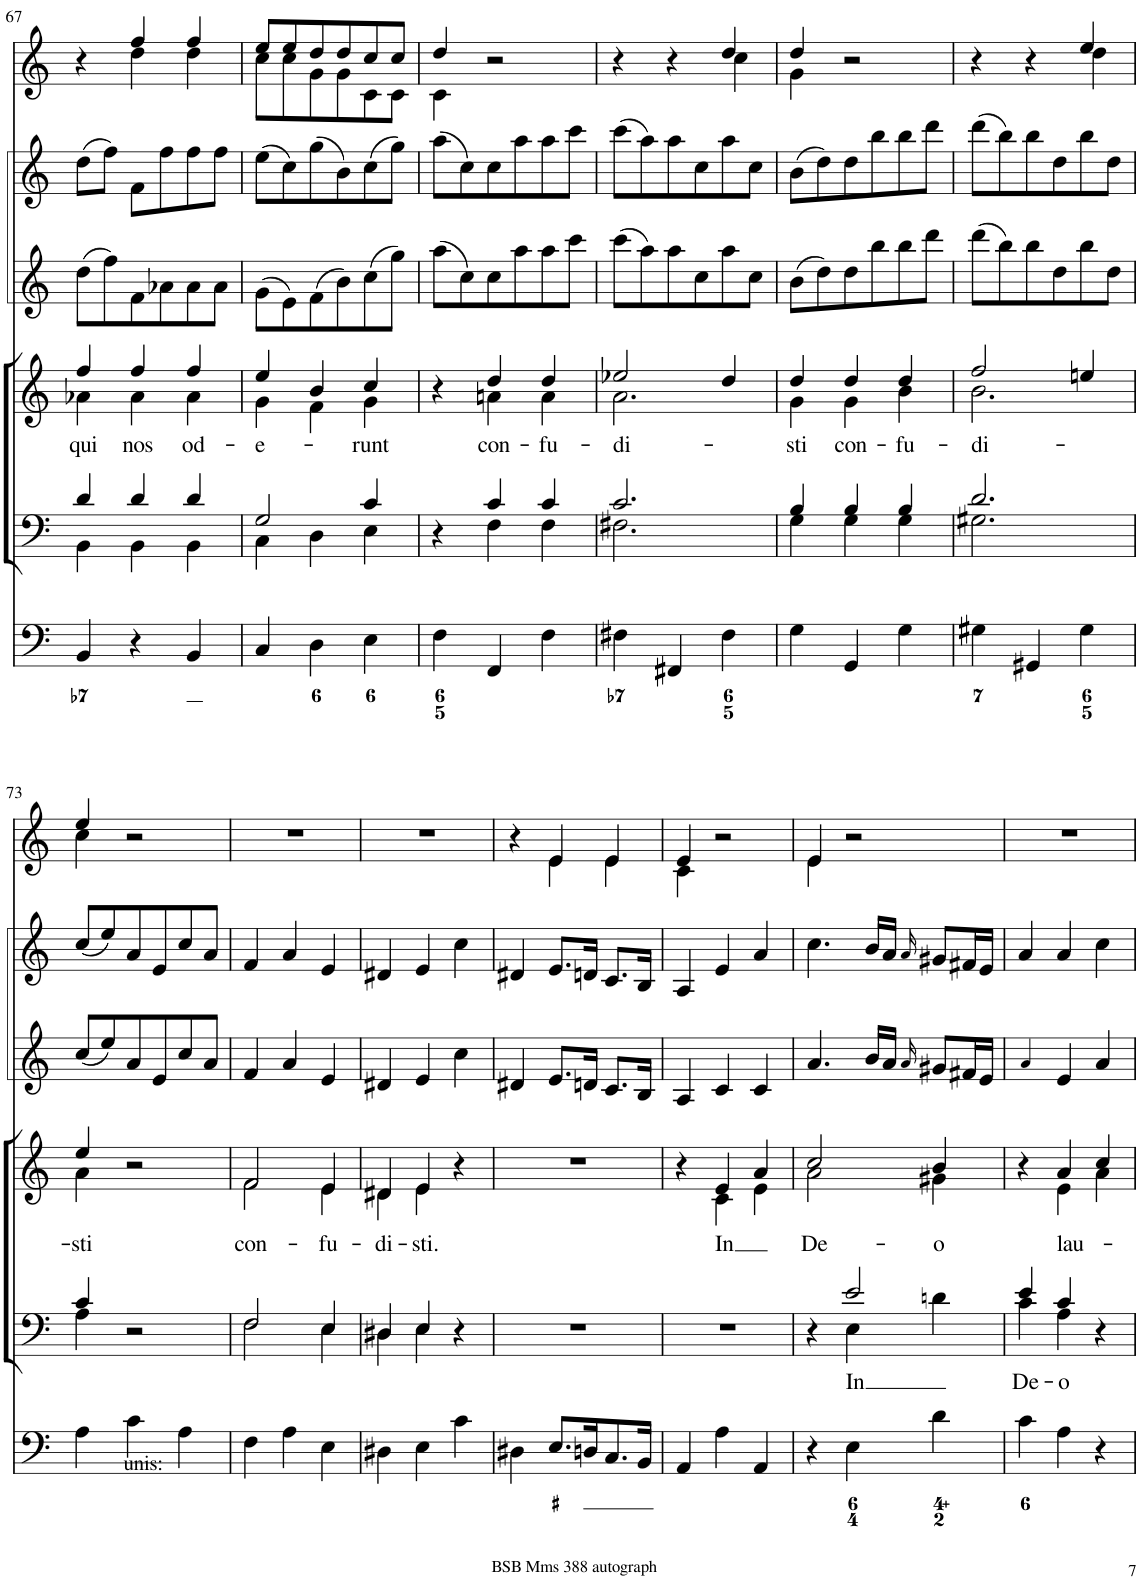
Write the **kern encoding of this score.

**kern	**kern	**text	**kern	**text	**kern	**kern	**kern
*part6	*part5	*part5	*part4	*part4	*part3	*part2	*part1
*staff6	*staff5	*staff5	*staff4	*staff4	*staff3	*staff2	*staff1
*I"Organ	*I"Voice	*	*I"Voice	*	*I"Violin	*I"Violini	*I"Clarini in C
*	*	*	*	*	*I'Vln	*I'Vln	*
!!LO:PB:g=z
*clefF4	*clefF4	*	*clefG2	*	*clefG2	*clefG2	*clefG2
*k[]	*k[]	*	*k[]	*	*k[]	*k[]	*k[]
*M3/4	*M3/4	*	*M3/4	*	*M3/4	*M3/4	*M3/4
=67	=67	=67	=67	=67	=67	=67	=67
*	*^	*	*	*	*	*	*
!	!	!	!	!	!LO:LY:b	!	!	!
*	*	*	*	*^	*	*	*	*^
4BB/	4d/	4BB\	.	4ff/	4a-X\	qui	(8dd\L	(8dd\L	4r	4ryy
.	.	.	.	.	.	.	8ff\)	8ff\J)	.	.
!	!	!	!	!	!	!LO:LY:b	!	!	!	!
4r	4d/	4BB\	.	4ff/	4a-\	nos	8f\	8f\L	4ff/	4dd\
.	.	.	.	.	.	.	8a-X\	8ff\	.	.
!	!	!	!	!	!	!LO:LY:b	!	!	!	!
4BB/	4d/	4BB\	.	4ff/	4a-\	od-	8a-\	8ff\	4ff/	4dd\
.	.	.	.	.	.	.	8a-\J	8ff\J	.	.
=68	=68	=68	=68	=68	=68	=68	=68	=68	=68	=68
!	!	!	!	!	!	!LO:LY:b	!	!	!	!
4C/	2G/	4C\	.	4ee/	4g\	-e-	(8g\L	(8ee\L	8ee/L	8cc\L
.	.	.	.	.	.	.	8e\)	8cc\)	8ee/	8cc\
4D\	.	4D\	.	4b/	4f\	.	(8f\	(8gg\	8dd/	8g\
.	.	.	.	.	.	.	8b\)	8b\)	8dd/	8g\
!	!	!	!	!	!	!LO:LY:b	!	!	!	!
4E\	4c/	4E\	.	4cc/	4g\	-runt	(8cc\	(8cc\	8cc/	8c\
.	.	.	.	.	.	.	8gg\J)	8gg\J)	8cc/J	8c\J
=69	=69	=69	=69	=69	=69	=69	=69	=69	=69	=69
4F\	4r	4ryy	.	4r	4ryy	.	(8aa\L	(8aa\L	4dd/	4c\
.	.	.	.	.	.	.	8cc\)	8cc\)	.	.
!	!	!	!	!	!	!LO:LY:b	!	!	!	!
4FF/	4c/	4F\	.	4dd/	4an\	con-	8cc\	8cc\	2r	2ryy
.	.	.	.	.	.	.	8aa\	8aa\	.	.
!	!	!	!	!	!	!LO:LY:b	!	!	!	!
4F\	4c/	4F\	.	4dd/	4a\	-fu-	8aa\	8aa\	.	.
.	.	.	.	.	.	.	8ccc\J	8ccc\J	.	.
=70	=70	=70	=70	=70	=70	=70	=70	=70	=70	=70
!	!	!	!	!	!	!LO:LY:b	!	!	!	!
4F#X\	2.c/	2.F#X\	.	2ee-X/	2.a\	-di-	(8ccc\L	(8ccc\L	4r	2ryy
.	.	.	.	.	.	.	8aa\)	8aa\)	.	.
4FF#X/	.	.	.	.	.	.	8aa\	8aa\	4r	.
.	.	.	.	.	.	.	8cc\	8cc\	.	.
4F#\	.	.	.	4dd/	.	.	8aa\	8aa\	4dd/	4cc\
.	.	.	.	.	.	.	8cc\J	8cc\J	.	.
=71	=71	=71	=71	=71	=71	=71	=71	=71	=71	=71
!	!	!	!	!	!	!LO:LY:b	!	!	!	!
4G\	4B/	4G\	.	4dd/	4g\	-sti	(8b\L	(8b\L	4dd/	4g\
.	.	.	.	.	.	.	8dd\)	8dd\)	.	.
!	!	!	!	!	!	!LO:LY:b	!	!	!	!
4GG/	4B/	4G\	.	4dd/	4g\	con-	8dd\	8dd\	2r	2ryy
.	.	.	.	.	.	.	8bb\	8bb\	.	.
!	!	!	!	!	!	!LO:LY:b	!	!	!	!
4G\	4B/	4G\	.	4dd/	4b\	-fu-	8bb\	8bb\	.	.
.	.	.	.	.	.	.	8ddd\J	8ddd\J	.	.
=72	=72	=72	=72	=72	=72	=72	=72	=72	=72	=72
!	!	!	!	!	!	!LO:LY:b	!	!	!	!
4G#X\	2.d/	2.G#X\	.	2ff/	2.b\	-di-	(8ddd\L	(8ddd\L	4r	2ryy
.	.	.	.	.	.	.	8bb\)	8bb\)	.	.
4GG#X/	.	.	.	.	.	.	8bb\	8bb\	4r	.
.	.	.	.	.	.	.	8dd\	8dd\	.	.
4G#\	.	.	.	4een/	.	.	8bb\	8bb\	4ee/	4dd\
.	.	.	.	.	.	.	8dd\J	8dd\J	.	.
!!LO:LB:g=z	!!
=73	=73	=73	=73	=73	=73	=73	=73	=73	=73	=73
!	!	!	!	!	!	!LO:LY:b	!	!	!	!
4A\	4c/	4A\	.	4ee/	4a\	-sti	(8cc/L	(8cc/L	4ee/	4cc\
.	.	.	.	.	.	.	8ee/)	8ee/)	.	.
!LO:TX:a:t=unis&colon;	!	!	!	!	!	!	!	!	!	!
4c\	2r	2ryy	.	2r	2ryy	.	8a/	8a/	2r	2ryy
.	.	.	.	.	.	.	8e/	8e/	.	.
4A\	.	.	.	.	.	.	8cc/	8cc/	.	.
.	.	.	.	.	.	.	8a/J	8a/J	.	.
*	*	*	*	*	*	*	*	*	*v	*v
=74	=74	=74	=74	=74	=74	=74	=74	=74	=74
!	!	!	!	!	!	!LO:LY:b	!	!	!
4F\	2F/	2F\	.	2f/	2f\	con-	4f/	4f/	2.r
4A\	.	.	.	.	.	.	4a/	4a/	.
!	!	!	!	!	!	!LO:LY:b	!	!	!
4E\	4E/	4E\	.	4e/	4e\	-fu-	4e/	4e/	.
=75	=75	=75	=75	=75	=75	=75	=75	=75	=75
!	!	!	!	!	!	!LO:LY:b	!	!	!
4D#X\	4D#X/	4D#\	.	4d#X/	4d#\	-di-	4d#X/	4d#X/	2.r
!	!	!	!	!	!	!LO:LY:b	!	!	!
4E\	4E/	4E\	.	4e/	4e\	-sti.	4e/	4e/	.
4c\	4r	4ryy	.	4r	4ryy	.	4cc\	4cc\	.
*	*v	*v	*	*	*	*	*	*	*
*	*	*	*v	*v	*	*	*	*
=76	=76	=76	=76	=76	=76	=76	=76
*	*	*	*	*	*	*	*^
4D#X\	2.r	.	2.r	.	4d#X/	4d#X/	4r	4ryy
8.E/L	.	.	.	.	8.e/L	8.e/L	4e/	4e\
16Dn/K	.	.	.	.	16dn/Jk	16dn/Jk	.	.
8.C/	.	.	.	.	8.c/L	8.c/L	4e/	4e\
16BB/Jk	.	.	.	.	16B/Jk	16B/Jk	.	.
=77	=77	=77	=77	=77	=77	=77	=77	=77
*	*	*	*^	*	*	*	*	*
4AA/	2.r	.	4r	4ryy	.	4A/	4A/	4e/	4c\
!	!	!	!	!	!LO:LY:b	!	!	!	!
4A\	.	.	4e/	4c\	In	4c/	4e/	2r	2ryy
4AA/	.	.	4a/	4e\	.	4c/	4a/	.	.
=78	=78	=78	=78	=78	=78	=78	=78	=78	=78
*	*^	*	*	*	*	*	*	*	*
!	!	!	!	!	!	!LO:LY:b	!	!	!	!
4r	4r	4ryy	.	2cc/	2a\	De-	4.a/	4.cc\	4e/	4e\
!	!	!	!LO:LY:b	!	!	!	!	!	!	!
4E\	2e/	4E\	In	.	.	.	.	.	2r	2ryy
.	.	.	.	.	.	.	16b/LL	16b/LL	.	.
.	.	.	.	.	.	.	16a/JJ	16a/JJ	.	.
.	.	.	.	.	.	.	16qa/	16qa/	.	.
!	!	!	!	!	!	!LO:LY:b	!	!	!	!
4d\	.	4dn\	.	4b/	4g#X\	-o	8g#X/L	8g#X/L	.	.
.	.	.	.	.	.	.	16f#X/L	16f#X/L	.	.
.	.	.	.	.	.	.	16e/JJ	16e/JJ	.	.
*	*	*	*	*	*	*	*	*	*v	*v
=79	=79	=79	=79	=79	=79	=79	=79	=79	=79
!	!	!	!LO:LY:b	!	!	!	!	!	!
4c\	4e/	4c\	De-	4r	4ryy	.	4a!/	4a/	2.r
!	!	!	!LO:LY:b	!	!	!LO:LY:b	!	!	!
4A\	4c/	4A\	-o	4a/	4e\	lau-	4e/	4a/	.
4r	4r	4ryy	.	4cc/	4a\	.	4a/	4cc\	.
*	*v	*v	*	*	*	*	*	*	*
*	*	*	*v	*v	*	*	*	*
=	=	=	=	=	=	=	=
*-	*-	*-	*-	*-	*-	*-	*-
